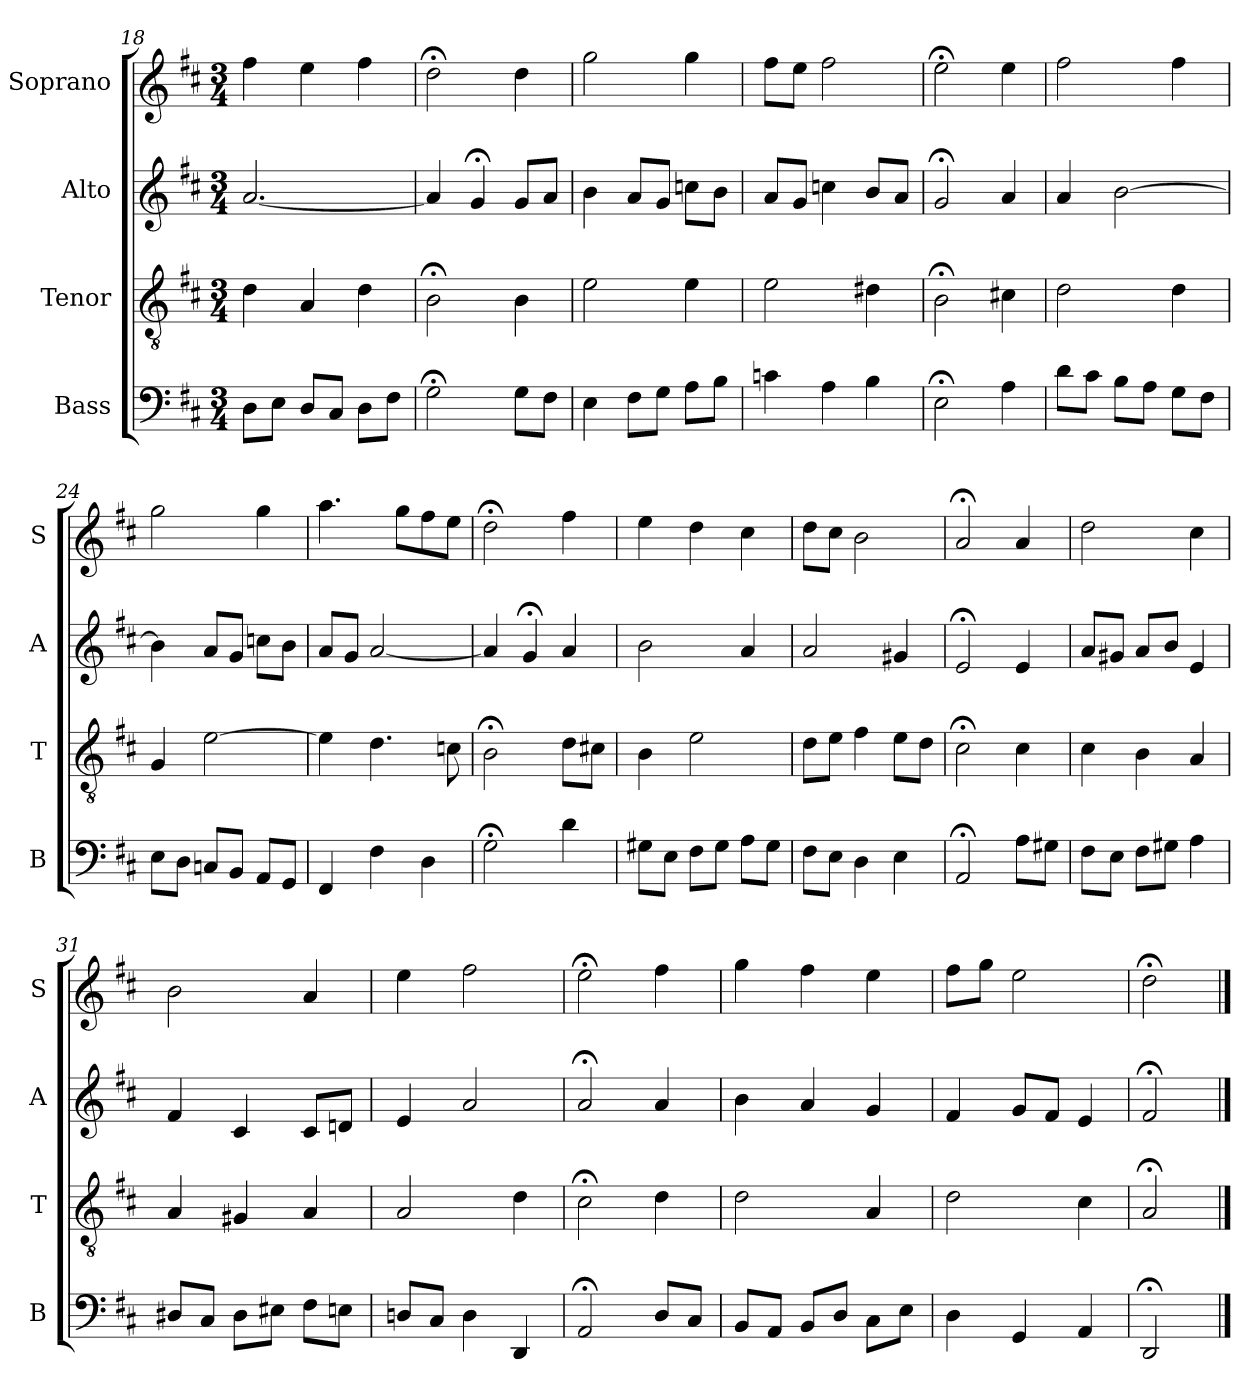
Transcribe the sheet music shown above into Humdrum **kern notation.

**kern	**kern	**kern	**kern
*part4	*part3	*part2	*part1
*staff4	*staff3	*staff2	*staff1
*I"Bass	*I"Tenor	*I"Alto	*I"Soprano
*I'B	*I'T	*I'A	*I'S
*clefF4	*clefGv2	*clefG2	*clefG2
*k[f#c#]	*k[f#c#]	*k[f#c#]	*k[f#c#]
*D:	*D:	*D:	*D:
*M3/4	*M3/4	*M3/4	*M3/4
=18	=18	=18	=18
8DL	4d	[2.a	4ff#
8EJ	.	.	.
8DL	4A	.	4ee
8C#J	.	.	.
8DL	4d	.	4ff#
8F#J	.	.	.
=19	=19	=19	=19
2G;<	2B;<	4a]	2dd;<
.	.	4g;<	.
8GL	4B	8gL	4dd
8F#J	.	8aJ	.
=20	=20	=20	=20
4E	2e	4b	2gg
8F#L	.	8aL	.
8GJ	.	8gJ	.
8AL	4e	8ccnL	4gg
8BJ	.	8bJ	.
=21	=21	=21	=21
4cn	2e	8aL	8ff#L
.	.	8gJ	8eeJ
4A	.	4ccn	2ff#
4B	4d#X	8bL	.
.	.	8aJ	.
=22	=22	=22	=22
2E;<	2B;<	2g;<	2ee;<
4A	4c#X	4a	4ee
=23	=23	=23	=23
8dL	2d	4a	2ff#
8c#J	.	.	.
8BL	.	[2b	.
8AJ	.	.	.
8GL	4d	.	4ff#
8F#J	.	.	.
=24	=24	=24	=24
8EL	4G	4b]	2gg
8DJ	.	.	.
8CnL	[2e	8aL	.
8BBJ	.	8gJ	.
8AAL	.	8ccnL	4gg
8GGJ	.	8bJ	.
=25	=25	=25	=25
4FF#	4e]	8aL	4.aa
.	.	8gJ	.
4F#	4.d	[2a	.
.	.	.	8ggL
4D	.	.	8ff#
.	8cn	.	8eeJ
=26	=26	=26	=26
2G;<	2B;<i	4a]	2dd;<
.	.	4g;<i	.
4d	8diL	4ai	4ff#
.	8c#XJ	.	.
=27	=27	=27	=27
8G#XL	4B	2b	4ee
8EJ	.	.	.
8F#L	2e	.	4dd
8G#J	.	.	.
8AL	.	4a	4cc#
8G#J	.	.	.
=28	=28	=28	=28
8F#L	8dL	2a	8ddL
8EJ	8eJ	.	8cc#J
4D	4f#	.	2b
4E	8eL	4g#X	.
.	8dJ	.	.
=29	=29	=29	=29
2AA;<	2c#;<	2e;<	2a;<
8AL	4c#	4e	4a
8G#XJ	.	.	.
=30	=30	=30	=30
8F#L	4c#	8aL	2dd
8EJ	.	8g#XJ	.
8F#L	4B	8aL	.
8G#XJ	.	8bJ	.
4A	4A	4e	4cc#
=31	=31	=31	=31
8D#XL	4A	4f#	2b
8C#J	.	.	.
8D#L	4G#X	4c#	.
8E#XJ	.	.	.
8F#L	4A	8c#L	4a
8EnJ	.	8dnJ	.
=32	=32	=32	=32
8DnL	2A	4e	4ee
8C#J	.	.	.
4D	.	2a	2ff#
4DD	4d	.	.
=33	=33	=33	=33
2AA;<	2c#;<	2a;<	2ee;<
8DL	4d	4a	4ff#
8C#J	.	.	.
=34	=34	=34	=34
8BBL	2d	4b	4gg
8AAJ	.	.	.
8BBL	.	4a	4ff#
8DJ	.	.	.
8C#L	4A	4g	4ee
8EJ	.	.	.
=35	=35	=35	=35
4D	2d	4f#	8ff#L
.	.	.	8ggJ
4GG	.	8gL	2ee
.	.	8f#J	.
4AA	4c#	4e	.
=36	=36	=36	=36
2DD;<	2A;<	2f#;<	2dd;<
==	==	==	==
*-	*-	*-	*-
